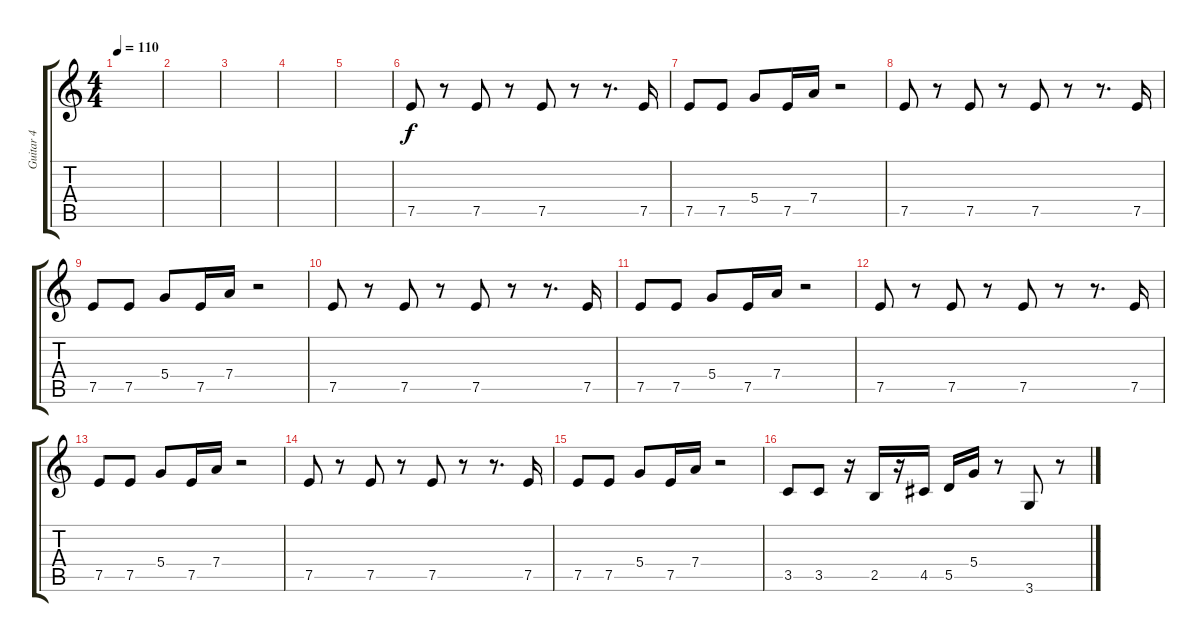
\track ("Guitar 4" "Guitar 4") {instrument electricguitarmuted}
\staff {score tabs}
\tuning (E4 B3 G3 D3 A2 E2) {hide}
\ts (4 4)
\tempo 110
\clef g2
\ks c
|
|
|
|
|
7.5.8 r.8 7.5.8 r.8 7.5.8 r.8 r.8{d} 7.5.16 |
7.5.8 7.5.8 5.4.8 7.5.16 7.4.16 r.2 |
7.5.8 r.8 7.5.8 r.8 7.5.8 r.8 r.8{d} 7.5.16 |
7.5.8 7.5.8 5.4.8 7.5.16 7.4.16 r.2 |
7.5.8 r.8 7.5.8 r.8 7.5.8 r.8 r.8{d} 7.5.16 |
7.5.8 7.5.8 5.4.8 7.5.16 7.4.16 r.2 |
7.5.8 r.8 7.5.8 r.8 7.5.8 r.8 r.8{d} 7.5.16 |
7.5.8 7.5.8 5.4.8 7.5.16 7.4.16 r.2 |
7.5.8 r.8 7.5.8 r.8 7.5.8 r.8 r.8{d} 7.5.16 |
7.5.8 7.5.8 5.4.8 7.5.16 7.4.16 r.2 |
3.5.8 3.5.8 r.16 2.5.16 r.16 4.5.16 5.5.16 5.4.16 r.8 3.6.8 r.8
